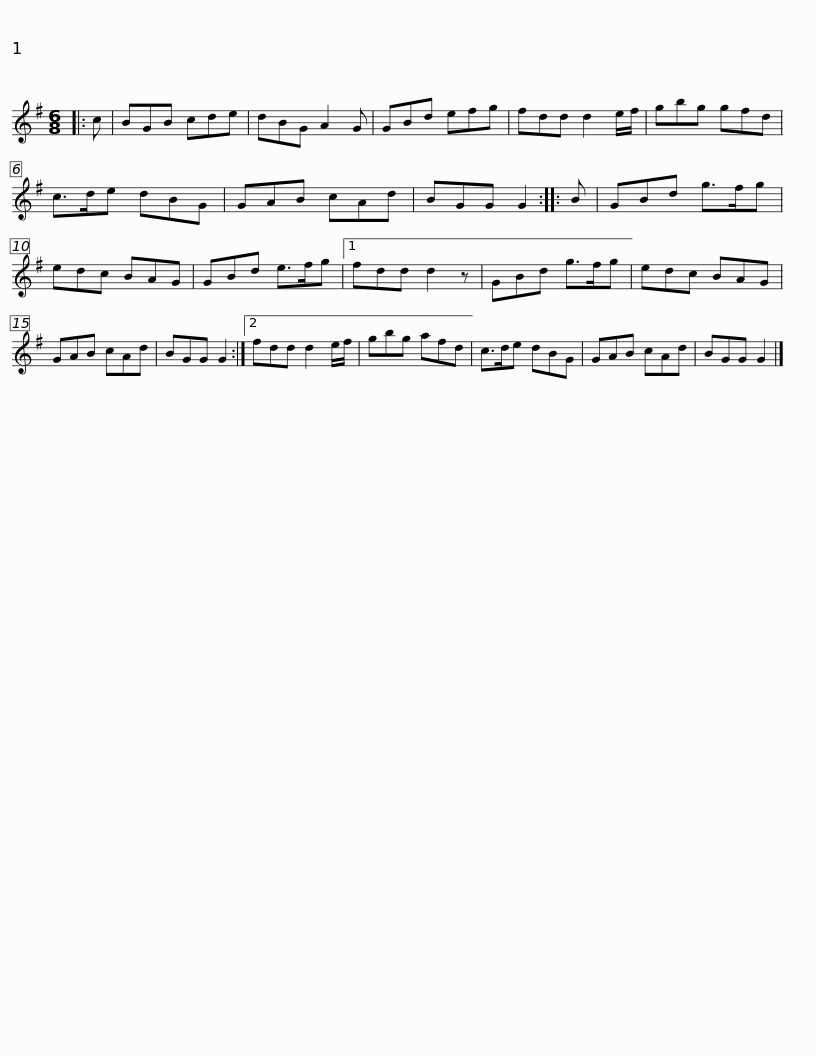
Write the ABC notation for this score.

X:1
L:1/8
M:6/8
I:linebreak $
K:G
V:1 treble
V:1
|: c | BGB cde | dBG A2 G | GBd efg | fdd d2 e/f/ | %5
 gbg gfd | c>de dBG | GAB cAd |$ BGG G2 :: B | %10
 GBd g>fg | edc BAG | GBd e>fg |1 fdd d2 z | GBd g>fg | %15
 edc BAG |$ GAB cAd | BGG G2 :|2 fdd d2 e/f/ | gbg afd | %20
 c>de dBG | GAB cAd | BGG G2 |] %23
